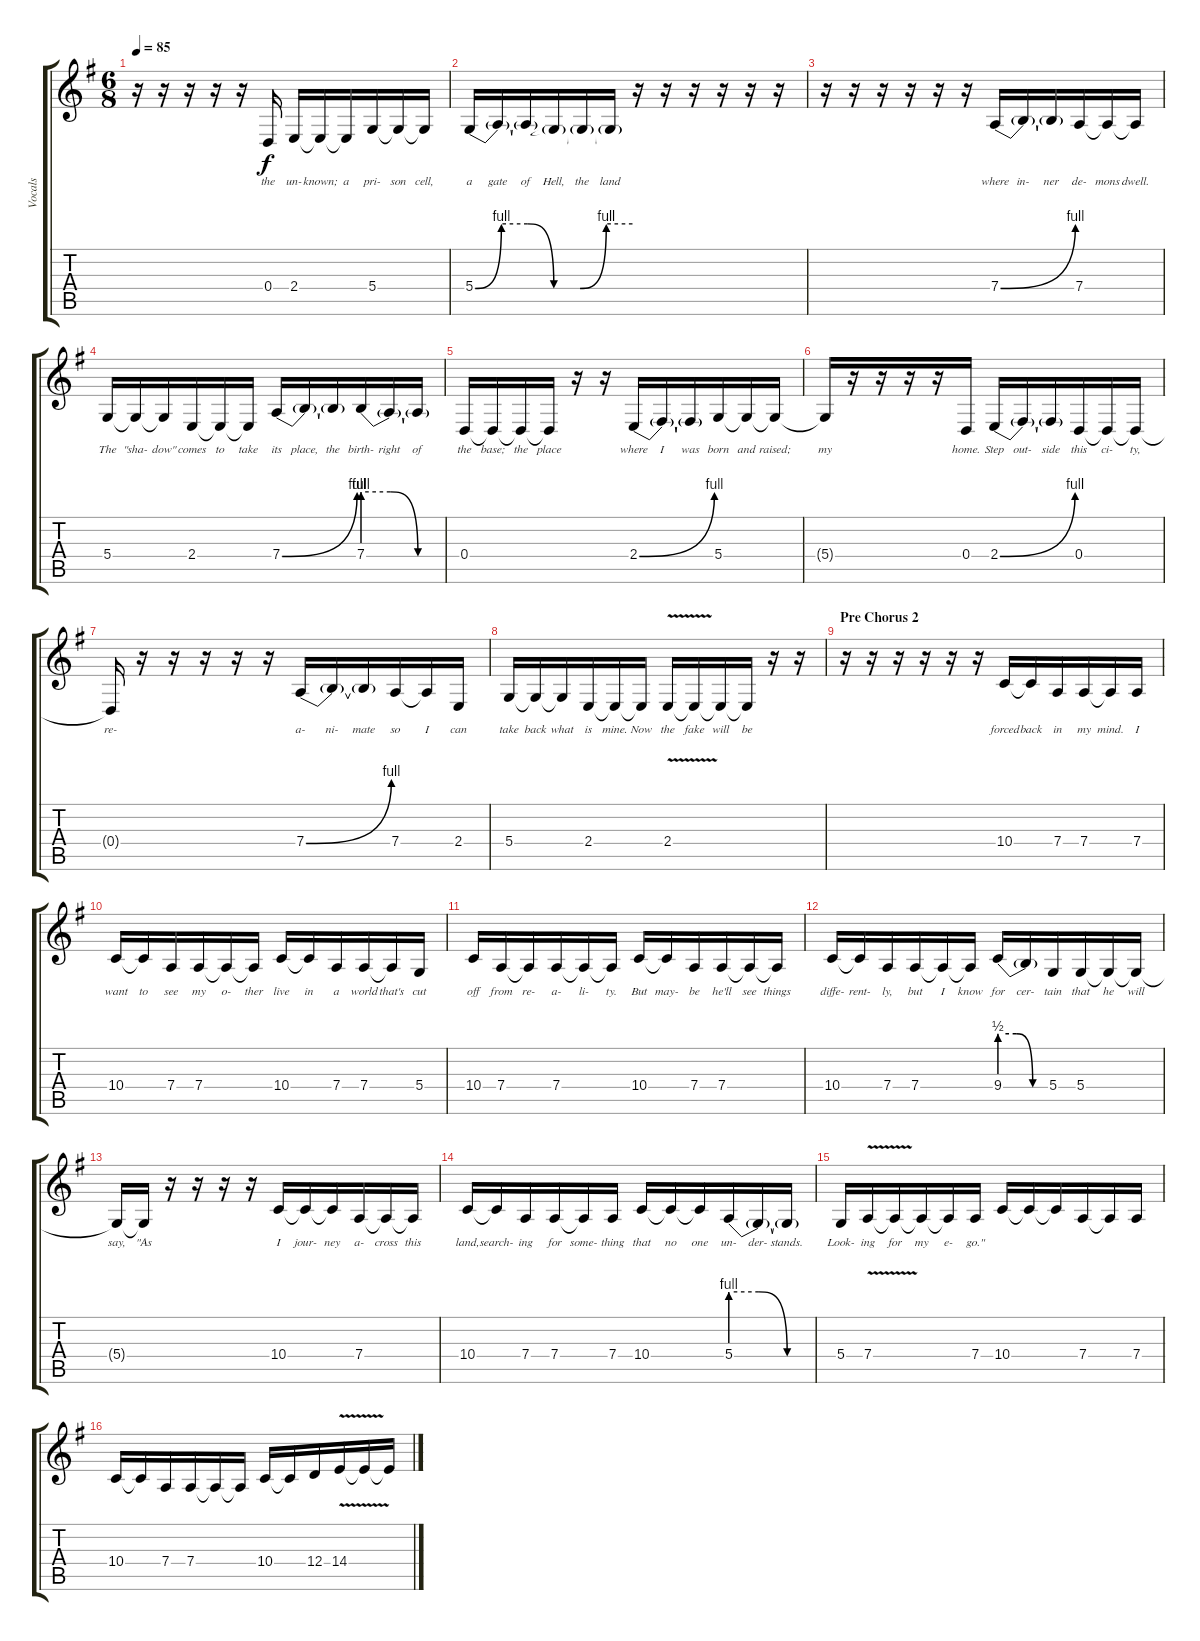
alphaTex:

\track ("Vocals" "Vocals") {instrument lead2sawtooth}
\staff {score tabs}
\tuning (E4 B3 G3 D3 A2 E2) {hide}
\ts (6 8)
\tempo 85
\clef g2
\ks eminor
r.16{dy f} r.16 r.16 r.16 r.16 0.4.16{lyrics (0 "the") lyrics (1 "") lyrics (2 "") lyrics (3 "") lyrics (4 "")} 2.4.16{lyrics (0 "un-") lyrics (1 "") lyrics (2 "") lyrics (3 "") lyrics (4 "")} 2.4{t}.16{lyrics (0 "known;") lyrics (1 "") lyrics (2 "") lyrics (3 "") lyrics (4 "")} 2.4{t}.16{lyrics (0 "a") lyrics (1 "") lyrics (2 "") lyrics (3 "") lyrics (4 "")} 5.4.16{lyrics (0 "pri-") lyrics (1 "") lyrics (2 "") lyrics (3 "") lyrics (4 "")} 5.4{t}.16{lyrics (0 "son") lyrics (1 "") lyrics (2 "") lyrics (3 "") lyrics (4 "")} 5.4{t}.16{lyrics (0 "cell,") lyrics (1 "") lyrics (2 "") lyrics (3 "") lyrics (4 "")} |
5.4{be (custom 0 0 10 4 20 4 30 0 40 0 50 4 60 4)}.16{lyrics (0 "a") lyrics (1 "") lyrics (2 "") lyrics (3 "") lyrics (4 "")} 5.4{t}.16{lyrics (0 "gate") lyrics (1 "") lyrics (2 "") lyrics (3 "") lyrics (4 "")} 5.4{t}.16{lyrics (0 "of") lyrics (1 "") lyrics (2 "") lyrics (3 "") lyrics (4 "")} 5.4{t}.16{lyrics (0 "Hell,") lyrics (1 "") lyrics (2 "") lyrics (3 "") lyrics (4 "")} 5.4{t}.16{lyrics (0 "the") lyrics (1 "") lyrics (2 "") lyrics (3 "") lyrics (4 "")} 5.4{t}.16{lyrics (0 "land") lyrics (1 "") lyrics (2 "") lyrics (3 "") lyrics (4 "")} r.16 r.16 r.16 r.16 r.16 r.16 |
r.16 r.16 r.16 r.16 r.16 r.16 7.4{be (bend 0 0 60 4)}.16{lyrics (0 "where") lyrics (1 "") lyrics (2 "") lyrics (3 "") lyrics (4 "")} 7.4{t}.16{lyrics (0 "in-") lyrics (1 "") lyrics (2 "") lyrics (3 "") lyrics (4 "")} 7.4{t}.16{lyrics (0 "ner") lyrics (1 "") lyrics (2 "") lyrics (3 "") lyrics (4 "")} 7.4.16{lyrics (0 "de-") lyrics (1 "") lyrics (2 "") lyrics (3 "") lyrics (4 "")} 7.4{t}.16{lyrics (0 "mons") lyrics (1 "") lyrics (2 "") lyrics (3 "") lyrics (4 "")} 7.4{t}.16{lyrics (0 "dwell.") lyrics (1 "") lyrics (2 "") lyrics (3 "") lyrics (4 "")} |
5.4.16{lyrics (0 "The") lyrics (1 "") lyrics (2 "") lyrics (3 "") lyrics (4 "")} 5.4{t}.16{lyrics (0 "\"sha-") lyrics (1 "") lyrics (2 "") lyrics (3 "") lyrics (4 "")} 5.4{t}.16{lyrics (0 "dow\"") lyrics (1 "") lyrics (2 "") lyrics (3 "") lyrics (4 "")} 2.4.16{lyrics (0 "comes") lyrics (1 "") lyrics (2 "") lyrics (3 "") lyrics (4 "")} 2.4{t}.16{lyrics (0 "to") lyrics (1 "") lyrics (2 "") lyrics (3 "") lyrics (4 "")} 2.4{t}.16{lyrics (0 "take") lyrics (1 "") lyrics (2 "") lyrics (3 "") lyrics (4 "")} 7.4{be (bend 0 0 60 4)}.16{lyrics (0 "its") lyrics (1 "") lyrics (2 "") lyrics (3 "") lyrics (4 "")} 7.4{t}.16{lyrics (0 "place,") lyrics (1 "") lyrics (2 "") lyrics (3 "") lyrics (4 "")} 7.4{t}.16{lyrics (0 "the") lyrics (1 "") lyrics (2 "") lyrics (3 "") lyrics (4 "")} 7.4{be (custom 0 4 20 4 40 0 60 0)}.16{lyrics (0 "birth-") lyrics (1 "") lyrics (2 "") lyrics (3 "") lyrics (4 "")} 7.4{t}.16{lyrics (0 "right") lyrics (1 "") lyrics (2 "") lyrics (3 "") lyrics (4 "")} 7.4{t}.16{lyrics (0 "of") lyrics (1 "") lyrics (2 "") lyrics (3 "") lyrics (4 "")} |
0.4.16{lyrics (0 "the") lyrics (1 "") lyrics (2 "") lyrics (3 "") lyrics (4 "")} 0.4{t}.16{lyrics (0 "base;") lyrics (1 "") lyrics (2 "") lyrics (3 "") lyrics (4 "")} 0.4{t}.16{lyrics (0 "the") lyrics (1 "") lyrics (2 "") lyrics (3 "") lyrics (4 "")} 0.4{t}.16{lyrics (0 "place") lyrics (1 "") lyrics (2 "") lyrics (3 "") lyrics (4 "")} r.16 r.16 2.4{be (bend 0 0 60 4)}.16{lyrics (0 "where") lyrics (1 "") lyrics (2 "") lyrics (3 "") lyrics (4 "")} 2.4{t}.16{lyrics (0 "I") lyrics (1 "") lyrics (2 "") lyrics (3 "") lyrics (4 "")} 2.4{t}.16{lyrics (0 "was") lyrics (1 "") lyrics (2 "") lyrics (3 "") lyrics (4 "")} 5.4.16{lyrics (0 "born") lyrics (1 "") lyrics (2 "") lyrics (3 "") lyrics (4 "")} 5.4{t}.16{lyrics (0 "and") lyrics (1 "") lyrics (2 "") lyrics (3 "") lyrics (4 "")} 5.4{t}.16{lyrics (0 "raised;") lyrics (1 "") lyrics (2 "") lyrics (3 "") lyrics (4 "")} |
5.4{t}.16{lyrics (0 "my") lyrics (1 "") lyrics (2 "") lyrics (3 "") lyrics (4 "")} r.16 r.16 r.16 r.16 0.4.16{lyrics (0 "home.") lyrics (1 "") lyrics (2 "") lyrics (3 "") lyrics (4 "")} 2.4{be (bend 0 0 60 4)}.16{lyrics (0 "Step") lyrics (1 "") lyrics (2 "") lyrics (3 "") lyrics (4 "")} 2.4{t}.16{lyrics (0 "out-") lyrics (1 "") lyrics (2 "") lyrics (3 "") lyrics (4 "")} 2.4{t}.16{lyrics (0 "side") lyrics (1 "") lyrics (2 "") lyrics (3 "") lyrics (4 "")} 0.4.16{lyrics (0 "this") lyrics (1 "") lyrics (2 "") lyrics (3 "") lyrics (4 "")} 0.4{t}.16{lyrics (0 "ci-") lyrics (1 "") lyrics (2 "") lyrics (3 "") lyrics (4 "")} 0.4{t}.16{lyrics (0 "ty,") lyrics (1 "") lyrics (2 "") lyrics (3 "") lyrics (4 "")} |
0.4{t}.16{lyrics (0 "re-") lyrics (1 "") lyrics (2 "") lyrics (3 "") lyrics (4 "")} r.16 r.16 r.16 r.16 r.16 7.4{be (bend 0 0 60 4)}.16{lyrics (0 "a-") lyrics (1 "") lyrics (2 "") lyrics (3 "") lyrics (4 "")} 7.4{t}.16{lyrics (0 "ni-") lyrics (1 "") lyrics (2 "") lyrics (3 "") lyrics (4 "")} 7.4{t}.16{lyrics (0 "mate") lyrics (1 "") lyrics (2 "") lyrics (3 "") lyrics (4 "")} 7.4.16{lyrics (0 "so") lyrics (1 "") lyrics (2 "") lyrics (3 "") lyrics (4 "")} 7.4{t}.16{lyrics (0 "I") lyrics (1 "") lyrics (2 "") lyrics (3 "") lyrics (4 "")} 2.4.16{lyrics (0 "can") lyrics (1 "") lyrics (2 "") lyrics (3 "") lyrics (4 "")} |
5.4.16{lyrics (0 "take") lyrics (1 "") lyrics (2 "") lyrics (3 "") lyrics (4 "")} 5.4{t}.16{lyrics (0 "back") lyrics (1 "") lyrics (2 "") lyrics (3 "") lyrics (4 "")} 5.4{t}.16{lyrics (0 "what") lyrics (1 "") lyrics (2 "") lyrics (3 "") lyrics (4 "")} 2.4.16{lyrics (0 "is") lyrics (1 "") lyrics (2 "") lyrics (3 "") lyrics (4 "")} 2.4{t}.16{lyrics (0 "mine.") lyrics (1 "") lyrics (2 "") lyrics (3 "") lyrics (4 "")} 2.4{t}.16{lyrics (0 "Now") lyrics (1 "") lyrics (2 "") lyrics (3 "") lyrics (4 "")} 2.4{v}.16{lyrics (0 "the") lyrics (1 "") lyrics (2 "") lyrics (3 "") lyrics (4 "")} 2.4{t}.16{lyrics (0 "fake") lyrics (1 "") lyrics (2 "") lyrics (3 "") lyrics (4 "")} 2.4{t}.16{lyrics (0 "will") lyrics (1 "") lyrics (2 "") lyrics (3 "") lyrics (4 "")} 2.4{t}.16{lyrics (0 "be") lyrics (1 "") lyrics (2 "") lyrics (3 "") lyrics (4 "")} r.16 r.16 |
\section ("" "Pre Chorus 2")
r.16 r.16 r.16 r.16 r.16 r.16 10.4.16{lyrics (0 "forced") lyrics (1 "") lyrics (2 "") lyrics (3 "") lyrics (4 "")} 10.4{t}.16{lyrics (0 "back") lyrics (1 "") lyrics (2 "") lyrics (3 "") lyrics (4 "")} 7.4.16{lyrics (0 "in") lyrics (1 "") lyrics (2 "") lyrics (3 "") lyrics (4 "")} 7.4.16{lyrics (0 "my") lyrics (1 "") lyrics (2 "") lyrics (3 "") lyrics (4 "")} 7.4{t}.16{lyrics (0 "mind.") lyrics (1 "") lyrics (2 "") lyrics (3 "") lyrics (4 "")} 7.4.16{lyrics (0 "I") lyrics (1 "") lyrics (2 "") lyrics (3 "") lyrics (4 "")} |
10.4.16{lyrics (0 "want") lyrics (1 "") lyrics (2 "") lyrics (3 "") lyrics (4 "")} 10.4{t}.16{lyrics (0 "to") lyrics (1 "") lyrics (2 "") lyrics (3 "") lyrics (4 "")} 7.4.16{lyrics (0 "see") lyrics (1 "") lyrics (2 "") lyrics (3 "") lyrics (4 "")} 7.4.16{lyrics (0 "my") lyrics (1 "") lyrics (2 "") lyrics (3 "") lyrics (4 "")} 7.4{t}.16{lyrics (0 "o-") lyrics (1 "") lyrics (2 "") lyrics (3 "") lyrics (4 "")} 7.4{t}.16{lyrics (0 "ther") lyrics (1 "") lyrics (2 "") lyrics (3 "") lyrics (4 "")} 10.4.16{lyrics (0 "live") lyrics (1 "") lyrics (2 "") lyrics (3 "") lyrics (4 "")} 10.4{t}.16{lyrics (0 "in") lyrics (1 "") lyrics (2 "") lyrics (3 "") lyrics (4 "")} 7.4.16{lyrics (0 "a") lyrics (1 "") lyrics (2 "") lyrics (3 "") lyrics (4 "")} 7.4.16{lyrics (0 "world") lyrics (1 "") lyrics (2 "") lyrics (3 "") lyrics (4 "")} 7.4{t}.16{lyrics (0 "that's") lyrics (1 "") lyrics (2 "") lyrics (3 "") lyrics (4 "")} 5.4.16{lyrics (0 "cut") lyrics (1 "") lyrics (2 "") lyrics (3 "") lyrics (4 "")} |
10.4.16{lyrics (0 "off") lyrics (1 "") lyrics (2 "") lyrics (3 "") lyrics (4 "")} 7.4.16{lyrics (0 "from") lyrics (1 "") lyrics (2 "") lyrics (3 "") lyrics (4 "")} 7.4{t}.16{lyrics (0 "re-") lyrics (1 "") lyrics (2 "") lyrics (3 "") lyrics (4 "")} 7.4.16{lyrics (0 "a-") lyrics (1 "") lyrics (2 "") lyrics (3 "") lyrics (4 "")} 7.4{t}.16{lyrics (0 "li-") lyrics (1 "") lyrics (2 "") lyrics (3 "") lyrics (4 "")} 7.4{t}.16{lyrics (0 "ty.") lyrics (1 "") lyrics (2 "") lyrics (3 "") lyrics (4 "")} 10.4.16{lyrics (0 "But") lyrics (1 "") lyrics (2 "") lyrics (3 "") lyrics (4 "")} 10.4{t}.16{lyrics (0 "may-") lyrics (1 "") lyrics (2 "") lyrics (3 "") lyrics (4 "")} 7.4.16{lyrics (0 "be") lyrics (1 "") lyrics (2 "") lyrics (3 "") lyrics (4 "")} 7.4.16{lyrics (0 "he'll") lyrics (1 "") lyrics (2 "") lyrics (3 "") lyrics (4 "")} 7.4{t}.16{lyrics (0 "see") lyrics (1 "") lyrics (2 "") lyrics (3 "") lyrics (4 "")} 7.4{t}.16{lyrics (0 "things") lyrics (1 "") lyrics (2 "") lyrics (3 "") lyrics (4 "")} |
10.4.16{lyrics (0 "diffe-") lyrics (1 "") lyrics (2 "") lyrics (3 "") lyrics (4 "")} 10.4{t}.16{lyrics (0 "rent-") lyrics (1 "") lyrics (2 "") lyrics (3 "") lyrics (4 "")} 7.4.16{lyrics (0 "ly,") lyrics (1 "") lyrics (2 "") lyrics (3 "") lyrics (4 "")} 7.4.16{lyrics (0 "but") lyrics (1 "") lyrics (2 "") lyrics (3 "") lyrics (4 "")} 7.4{t}.16{lyrics (0 "I") lyrics (1 "") lyrics (2 "") lyrics (3 "") lyrics (4 "")} 7.4{t}.16{lyrics (0 "know") lyrics (1 "") lyrics (2 "") lyrics (3 "") lyrics (4 "")} 9.4{be (custom 0 2 20 2 40 0 60 0)}.16{lyrics (0 "for") lyrics (1 "") lyrics (2 "") lyrics (3 "") lyrics (4 "")} 9.4{t}.16{lyrics (0 "cer-") lyrics (1 "") lyrics (2 "") lyrics (3 "") lyrics (4 "")} 5.4.16{lyrics (0 "tain") lyrics (1 "") lyrics (2 "") lyrics (3 "") lyrics (4 "")} 5.4.16{lyrics (0 "that") lyrics (1 "") lyrics (2 "") lyrics (3 "") lyrics (4 "")} 5.4{t}.16{lyrics (0 "he") lyrics (1 "") lyrics (2 "") lyrics (3 "") lyrics (4 "")} 5.4{t}.16{lyrics (0 "will") lyrics (1 "") lyrics (2 "") lyrics (3 "") lyrics (4 "")} |
5.4{t}.16{lyrics (0 "say,") lyrics (1 "") lyrics (2 "") lyrics (3 "") lyrics (4 "")} 5.4{t}.16{lyrics (0 "\"As") lyrics (1 "") lyrics (2 "") lyrics (3 "") lyrics (4 "")} r.16 r.16 r.16 r.16 10.4.16{lyrics (0 "I") lyrics (1 "") lyrics (2 "") lyrics (3 "") lyrics (4 "")} 10.4{t}.16{lyrics (0 "jour-") lyrics (1 "") lyrics (2 "") lyrics (3 "") lyrics (4 "")} 10.4{t}.16{lyrics (0 "ney") lyrics (1 "") lyrics (2 "") lyrics (3 "") lyrics (4 "")} 7.4.16{lyrics (0 "a-") lyrics (1 "") lyrics (2 "") lyrics (3 "") lyrics (4 "")} 7.4{t}.16{lyrics (0 "cross") lyrics (1 "") lyrics (2 "") lyrics (3 "") lyrics (4 "")} 7.4{t}.16{lyrics (0 "this") lyrics (1 "") lyrics (2 "") lyrics (3 "") lyrics (4 "")} |
10.4.16{lyrics (0 "land,") lyrics (1 "") lyrics (2 "") lyrics (3 "") lyrics (4 "")} 10.4{t}.16{lyrics (0 "search-") lyrics (1 "") lyrics (2 "") lyrics (3 "") lyrics (4 "")} 7.4.16{lyrics (0 "ing") lyrics (1 "") lyrics (2 "") lyrics (3 "") lyrics (4 "")} 7.4.16{lyrics (0 "for") lyrics (1 "") lyrics (2 "") lyrics (3 "") lyrics (4 "")} 7.4{t}.16{lyrics (0 "some-") lyrics (1 "") lyrics (2 "") lyrics (3 "") lyrics (4 "")} 7.4.16{lyrics (0 "thing") lyrics (1 "") lyrics (2 "") lyrics (3 "") lyrics (4 "")} 10.4.16{lyrics (0 "that") lyrics (1 "") lyrics (2 "") lyrics (3 "") lyrics (4 "")} 10.4{t}.16{lyrics (0 "no") lyrics (1 "") lyrics (2 "") lyrics (3 "") lyrics (4 "")} 10.4{t}.16{lyrics (0 "one") lyrics (1 "") lyrics (2 "") lyrics (3 "") lyrics (4 "")} 5.4{be (custom 0 4 20 4 40 0 60 0)}.16{lyrics (0 "un-") lyrics (1 "") lyrics (2 "") lyrics (3 "") lyrics (4 "")} 5.4{t}.16{lyrics (0 "der-") lyrics (1 "") lyrics (2 "") lyrics (3 "") lyrics (4 "")} 5.4{t}.16{lyrics (0 "stands.") lyrics (1 "") lyrics (2 "") lyrics (3 "") lyrics (4 "")} |
5.4.16{lyrics (0 "Look-") lyrics (1 "") lyrics (2 "") lyrics (3 "") lyrics (4 "")} 7.4{v}.16{lyrics (0 "ing") lyrics (1 "") lyrics (2 "") lyrics (3 "") lyrics (4 "")} 7.4{t}.16{lyrics (0 "for") lyrics (1 "") lyrics (2 "") lyrics (3 "") lyrics (4 "")} 7.4{t}.16{lyrics (0 "my") lyrics (1 "") lyrics (2 "") lyrics (3 "") lyrics (4 "")} 7.4{t}.16{lyrics (0 "e-") lyrics (1 "") lyrics (2 "") lyrics (3 "") lyrics (4 "")} 7.4.16{lyrics (0 "go.\"") lyrics (1 "") lyrics (2 "") lyrics (3 "") lyrics (4 "")} 10.4.16 10.4{t}.16 10.4{t}.16 7.4.16 7.4{t}.16 7.4.16 |
10.4.16 10.4{t}.16 7.4.16 7.4.16 7.4{t}.16 7.4{t}.16 10.4.16 10.4{t}.16 12.4.16 14.4{v}.16 14.4{t}.16 14.4{t}.16
